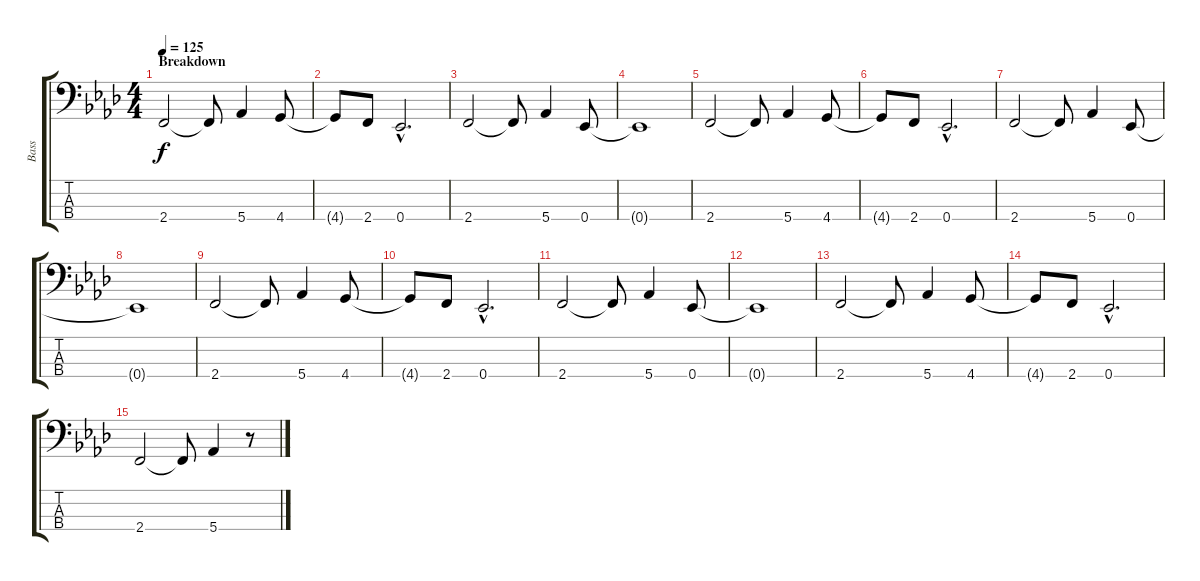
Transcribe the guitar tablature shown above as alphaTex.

\track ("Bass" "Bass") {instrument electricbassfinger}
\staff {score tabs}
\tuning (Gb2 Db2 Ab1 Eb1) {hide}
\ts (4 4)
\section ("" "Breakdown")
\tempo 125
\clef f4
\ks fminor
2.4.2{dy f volume 16} 2.4{t}.8 5.4.4 4.4.8 |
4.4{t}.8 2.4.8 0.4{hac}.2{d} |
2.4.2 2.4{t}.8 5.4.4 0.4.8 |
0.4{t}.1 |
2.4.2 2.4{t}.8 5.4.4 4.4.8 |
4.4{t}.8 2.4.8 0.4{hac}.2{d} |
2.4.2 2.4{t}.8 5.4.4 0.4.8 |
0.4{t}.1 |
2.4.2{volume 16} 2.4{t}.8 5.4.4 4.4.8 |
4.4{t}.8 2.4.8 0.4{hac}.2{d} |
2.4.2 2.4{t}.8 5.4.4 0.4.8 |
0.4{t}.1 |
2.4.2 2.4{t}.8 5.4.4 4.4.8 |
4.4{t}.8 2.4.8 0.4{hac}.2{d} |
2.4.2 2.4{t}.8 5.4.4 r.8
